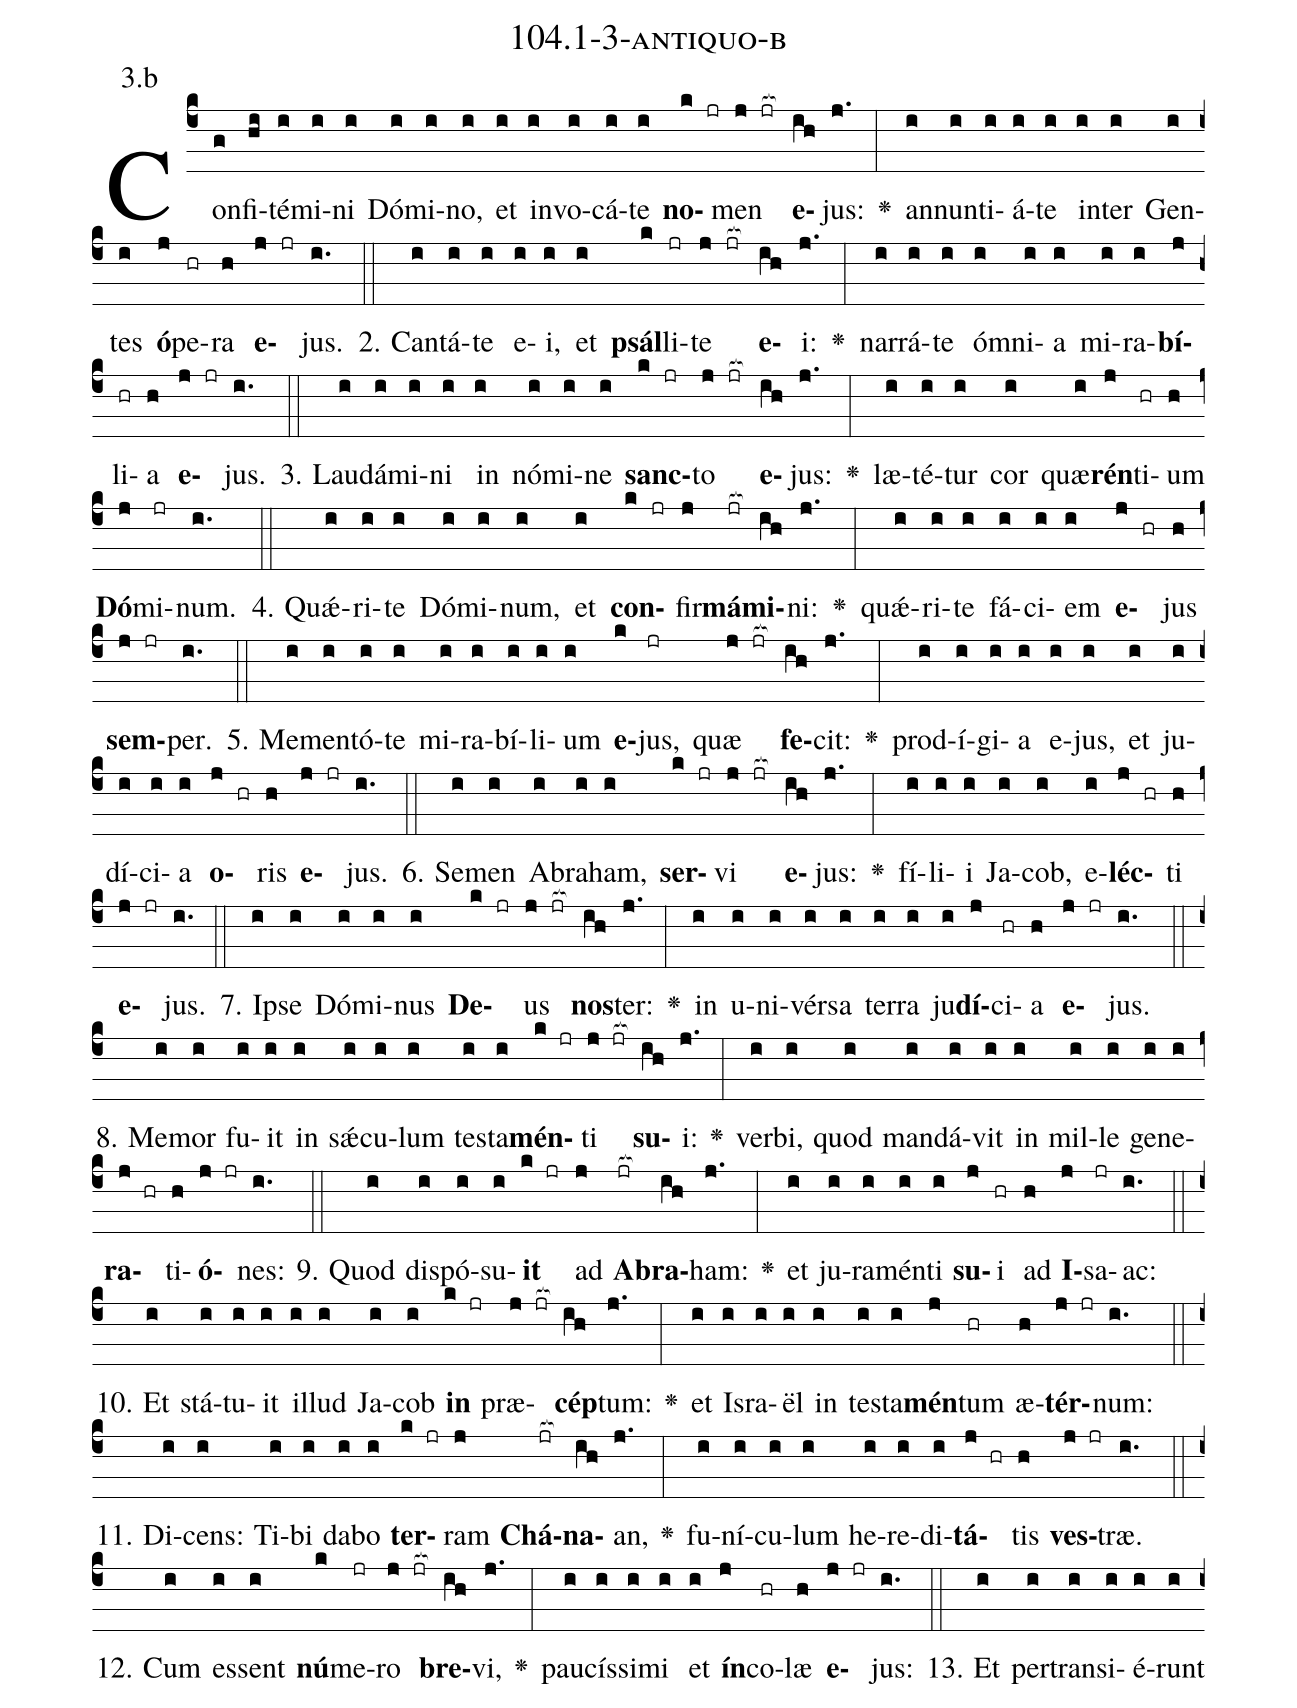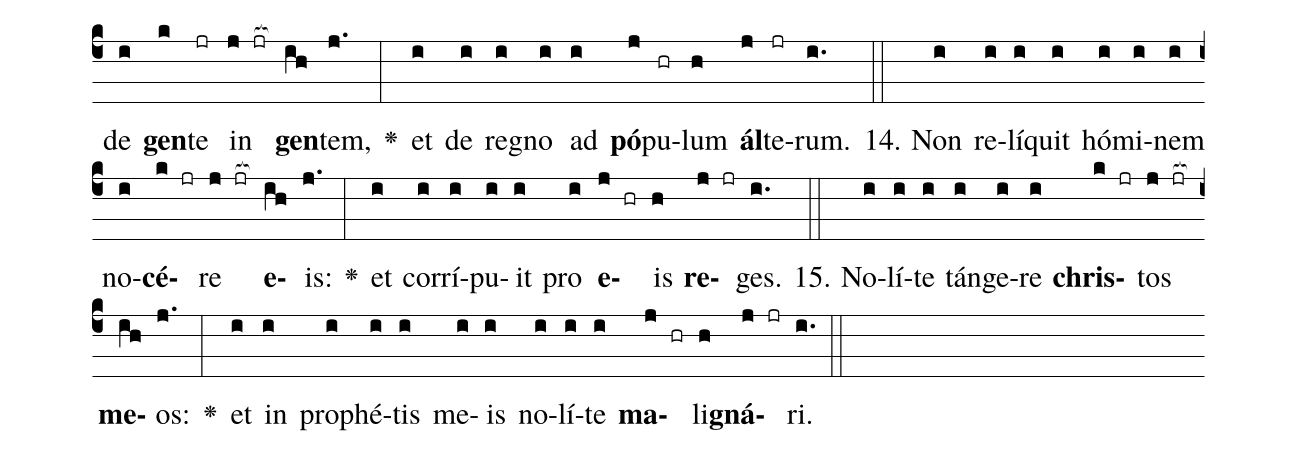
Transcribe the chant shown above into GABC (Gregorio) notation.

name: 104.1-3-antiquo-b;
annotation: 3.b;
%%
(c4)Con(g)fi(hi)té(i)mi(i)ni(i) Dó(i)mi(i)no,(i) et(i) in(i)vo(i)cá(i)te(i) <b>no</b>(k jr)men(j jr[ocb:1{]) <b>e</b>(ih[ocb:0}])jus:(j.) <v>\greheightstar</v>(:) an(i)nun(i)ti(i)á(i)te(i) in(i)ter(i) Gen(i)tes(i) <b>ó</b>(j)pe(hr)ra(h) <b>e</b>(j jr)jus.(i.) (::)
2. Can(i)tá(i)te(i) e(i)i,(i) et(i) <b>psál</b>(k)li(jr)te(j jr[ocb:1{]) <b>e</b>(ih[ocb:0}])i:(j.) <v>\greheightstar</v>(:) nar(i)rá(i)te(i) óm(i)ni(i)a(i) mi(i)ra(i)<b>bí</b>(j)li(hr)a(h) <b>e</b>(j jr)jus.(i.) (::)
3. Lau(i)dá(i)mi(i)ni(i) in(i) nó(i)mi(i)ne(i) <b>sanc</b>(k jr)to(j jr[ocb:1{]) <b>e</b>(ih[ocb:0}])jus:(j.) <v>\greheightstar</v>(:) læ(i)té(i)tur(i) cor(i) quæ(i)<b>rén</b>(j)ti(hr)um(h) <b>Dó</b>(j)mi(jr)num.(i.) (::)
4. Quǽ(i)ri(i)te(i) Dó(i)mi(i)num,(i) et(i) <b>con</b>(k jr)fir(j)<b>má</b>(jr[ocb:1{])<b>mi</b>(ih[ocb:0}])ni:(j.) <v>\greheightstar</v>(:) quǽ(i)ri(i)te(i) fá(i)ci(i)em(i) <b>e</b>(j hr)jus(h) <b>sem</b>(j jr)per.(i.) (::)
5. Me(i)men(i)tó(i)te(i) mi(i)ra(i)bí(i)li(i)um(i) <b>e</b>(k)jus,(jr) quæ(j jr[ocb:1{]) <b>fe</b>(ih[ocb:0}])cit:(j.) <v>\greheightstar</v>(:) prod(i)í(i)gi(i)a(i) e(i)jus,(i) et(i) ju(i)dí(i)ci(i)a(i) <b>o</b>(j hr)ris(h) <b>e</b>(j jr)jus.(i.) (::)
6. Se(i)men(i) A(i)bra(i)ham,(i) <b>ser</b>(k jr)vi(j jr[ocb:1{]) <b>e</b>(ih[ocb:0}])jus:(j.) <v>\greheightstar</v>(:) fí(i)li(i)i(i) Ja(i)cob,(i) e(i)<b>léc</b>(j hr)ti(h) <b>e</b>(j jr)jus.(i.) (::)
7. Ip(i)se(i) Dó(i)mi(i)nus(i) <b>De</b>(k jr)us(j jr[ocb:1{]) <b>nos</b>(ih[ocb:0}])ter:(j.) <v>\greheightstar</v>(:) in(i) u(i)ni(i)vér(i)sa(i) ter(i)ra(i) ju(i)<b>dí</b>(j)ci(hr)a(h) <b>e</b>(j jr)jus.(i.) (::)
8. Me(i)mor(i) fu(i)it(i) in(i) sǽ(i)cu(i)lum(i) tes(i)ta(i)<b>mén</b>(k jr)ti(j jr[ocb:1{]) <b>su</b>(ih[ocb:0}])i:(j.) <v>\greheightstar</v>(:) ver(i)bi,(i) quod(i) man(i)dá(i)vit(i) in(i) mil(i)le(i) ge(i)ne(i)<b>ra</b>(j hr)ti(h)<b>ó</b>(j jr)nes:(i.) (::)
9. Quod(i) dis(i)pó(i)su(i)<b>it</b>(k jr) ad(j) <b>A</b>(jr[ocb:1{])<b>bra</b>(ih[ocb:0}])ham:(j.) <v>\greheightstar</v>(:) et(i) ju(i)ra(i)mén(i)ti(i) <b>su</b>(j)i(hr) ad(h) <b>I</b>(j)sa(jr)ac:(i.) (::)
10. Et(i) stá(i)tu(i)it(i) il(i)lud(i) Ja(i)cob(i) <b>in</b>(k jr) præ(j jr[ocb:1{])<b>cép</b>(ih[ocb:0}])tum:(j.) <v>\greheightstar</v>(:) et(i) Is(i)ra(i)ël(i) in(i) tes(i)ta(i)<b>mén</b>(j)tum(hr) æ(h)<b>tér</b>(j jr)num:(i.) (::)
11. Di(i)cens:(i) Ti(i)bi(i) da(i)bo(i) <b>ter</b>(k jr)ram(j) <b>Chá</b>(jr[ocb:1{])<b>na</b>(ih[ocb:0}])an,(j.) <v>\greheightstar</v>(:) fu(i)ní(i)cu(i)lum(i) he(i)re(i)di(i)<b>tá</b>(j hr)tis(h) <b>ves</b>(j jr)træ.(i.) (::)
12. Cum(i) es(i)sent(i) <b>nú</b>(k)me(jr)ro(j jr[ocb:1{]) <b>bre</b>(ih[ocb:0}])vi,(j.) <v>\greheightstar</v>(:) pau(i)cís(i)si(i)mi(i) et(i) <b>ín</b>(j)co(hr)læ(h) <b>e</b>(j jr)jus:(i.) (::)
13. Et(i) per(i)trans(i)i(i)é(i)runt(i) de(i) <b>gen</b>(k)te(jr) in(j jr[ocb:1{]) <b>gen</b>(ih[ocb:0}])tem,(j.) <v>\greheightstar</v>(:) et(i) de(i) re(i)gno(i) ad(i) <b>pó</b>(j)pu(hr)lum(h) <b>ál</b>(j)te(jr)rum.(i.) (::)
14. Non(i) re(i)lí(i)quit(i) hó(i)mi(i)nem(i) no(i)<b>cé</b>(k jr)re(j jr[ocb:1{]) <b>e</b>(ih[ocb:0}])is:(j.) <v>\greheightstar</v>(:) et(i) cor(i)rí(i)pu(i)it(i) pro(i) <b>e</b>(j hr)is(h) <b>re</b>(j jr)ges.(i.) (::)
15. No(i)lí(i)te(i) tán(i)ge(i)re(i) <b>chris</b>(k jr)tos(j jr[ocb:1{]) <b>me</b>(ih[ocb:0}])os:(j.) <v>\greheightstar</v>(:) et(i) in(i) pro(i)phé(i)tis(i) me(i)is(i) no(i)lí(i)te(i) <b>ma</b>(j hr)li(h)<b>gná</b>(j jr)ri.(i.) (::)
